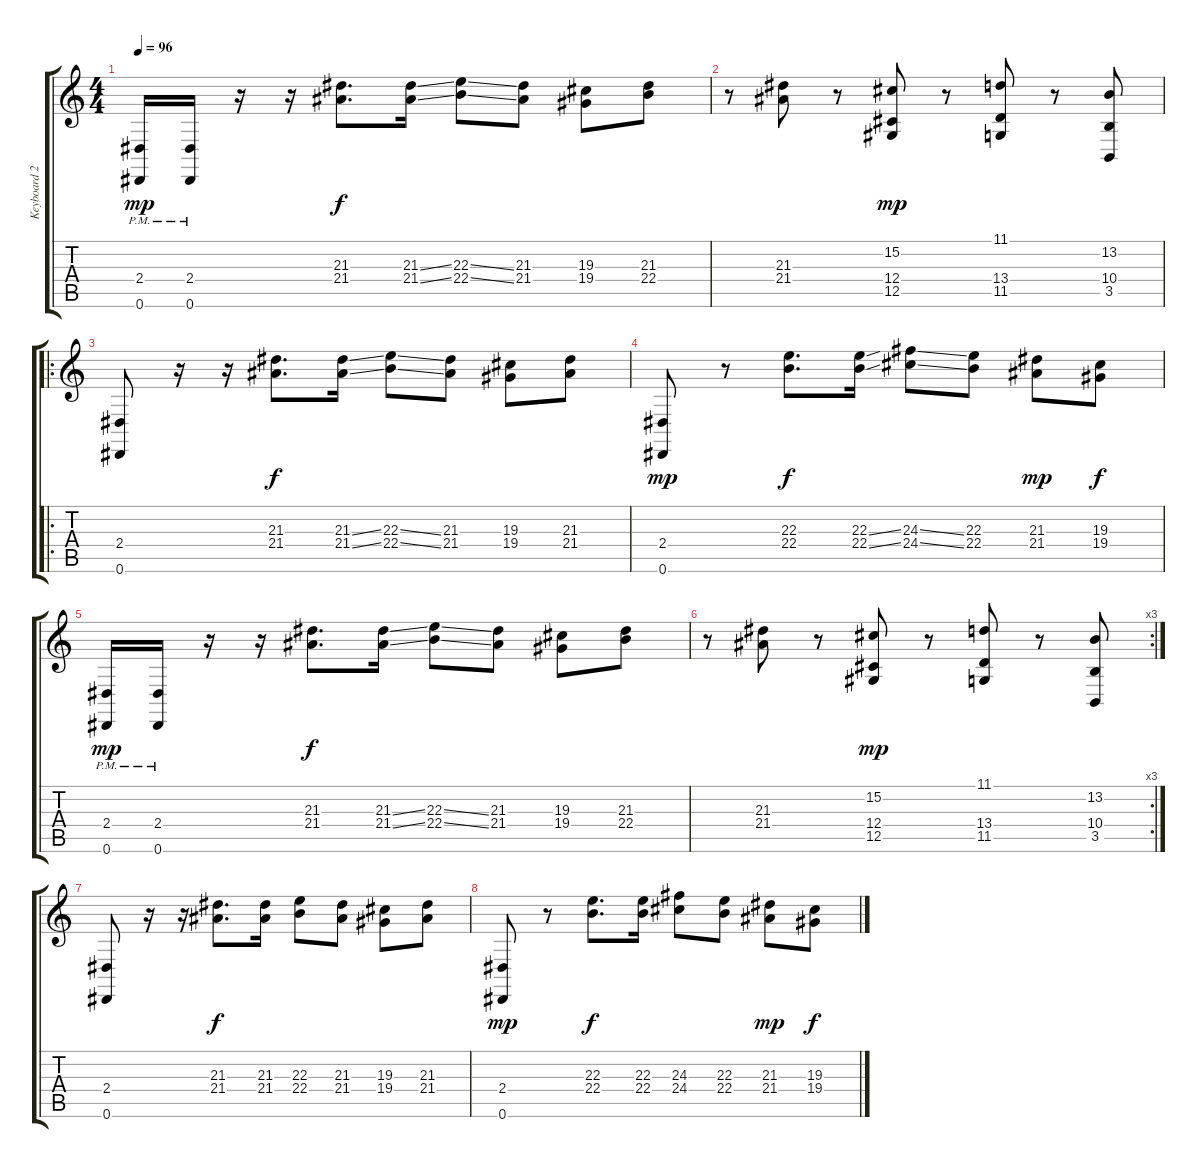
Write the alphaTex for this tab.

\track ("Keyboard 2" "Keyboard 2") {instrument stringensemble1}
\staff {score tabs}
\tuning (Eb4 Bb3 Gb3 Db3 Ab2 Eb2) {hide}
\ts (4 4)
\tempo 96
\clef g2
\ks c
(2.4 0.6{pm}).16{dy mp} (2.4 0.6{pm}).16 r.16 r.16 (21.3 21.4).8{d dy f} (21.3{ss} 21.4{ss}).16 (22.3{ss} 22.4{ss}).8 (21.3 21.4).8 (19.3 19.4).8 (21.3 22.4).8 |
r.8 (21.3 21.4).8 r.8 (15.2 12.4 12.5).8{dy mp} r.8 (11.1 13.4 11.5).8 r.8 (13.2 10.4 3.5).8 |
\ro
(2.4 0.6).8 r.16 r.16 (21.3 21.4).8{d dy f} (21.3{ss} 21.4{ss}).16 (22.3{ss} 22.4{ss}).8 (21.3 21.4).8 (19.3 19.4).8 (21.3 21.4).8 |
(2.4 0.6).8{dy mp} r.8 (22.3 22.4).8{d dy f} (22.3{ss} 22.4{ss}).16 (24.3{ss} 24.4{ss}).8 (22.3 22.4).8 (21.3 21.4).8{dy mp} (19.3 19.4).8{dy f} |
(2.4 0.6{pm}).16{dy mp} (2.4 0.6{pm}).16 r.16 r.16 (21.3 21.4).8{d dy f} (21.3{ss} 21.4{ss}).16 (22.3{ss} 22.4{ss}).8 (21.3 21.4).8 (19.3 19.4).8 (21.3 22.4).8 |
\rc 3
r.8 (21.3 21.4).8 r.8 (15.2 12.4 12.5).8{dy mp} r.8 (11.1 13.4 11.5).8 r.8 (13.2 10.4 3.5).8 |
(2.4 0.6).8 r.16 r.16 (21.3 21.4).8{d dy f} (21.3 21.4).16 (22.3 22.4).8 (21.3 21.4).8 (19.3 19.4).8 (21.3 21.4).8 |
(2.4 0.6).8{dy mp} r.8 (22.3 22.4).8{d dy f} (22.3 22.4).16 (24.3 24.4).8 (22.3 22.4).8 (21.3 21.4).8{dy mp} (19.3 19.4).8{dy f}
